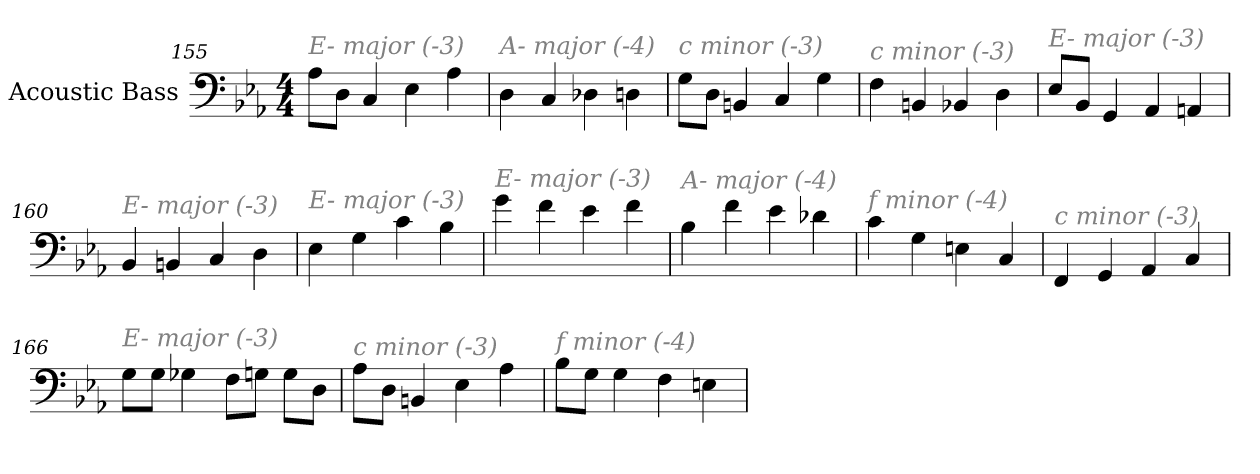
**kern
*part1
*staff1
*I"Acoustic Bass
*clefF4
*ITrd7c12
*k[b-e-a-]
*E-:
*M4/4
=155
!LO:TX:i:color=#808080:t=E- major (-3)
8AA-L
8DDJ
4CC
4EE-
4AA-
=156
!LO:TX:i:color=#808080:t=A- major (-4)
4DD
4CC
4DD-X
4DDn
=157
!LO:TX:i:color=#808080:t=c minor (-3)
8GGL
8DDJ
4BBBn
4CC
4GG
=158
!LO:TX:i:color=#808080:t=c minor (-3)
4FF
4BBBn
4BBB-X
4DD
=159
!LO:TX:i:color=#808080:t=E- major (-3)
8EE-L
8BBB-J
4GGG
4AAA-
4AAAn
=160
!LO:TX:i:color=#808080:t=E- major (-3)
4BBB-
4BBBn
4CC
4DD
=161
!LO:TX:i:color=#808080:t=E- major (-3)
4EE-
4GG
4C
4BB-
=162
!LO:TX:i:color=#808080:t=E- major (-3)
4G
4F
4E-
4F
=163
!LO:TX:i:color=#808080:t=A- major (-4)
4BB-
4F
4E-
4D-X
=164
!LO:TX:i:color=#808080:t=f minor (-4)
4C
4GG
4EEn
4CC
=165
!LO:TX:i:color=#808080:t=c minor (-3)
4FFF
4GGG
4AAA-
4CC
=166
!LO:TX:i:color=#808080:t=E- major (-3)
8GGL
8GGJ
4GG-X
8FFL
8GGnJ
8GGL
8DDJ
=167
!LO:TX:i:color=#808080:t=c minor (-3)
8AA-L
8DDJ
4BBBn
4EE-
4AA-
=168
!LO:TX:i:color=#808080:t=f minor (-4)
8BB-L
8GGJ
4GG
4FF
4EEn
=
*-
